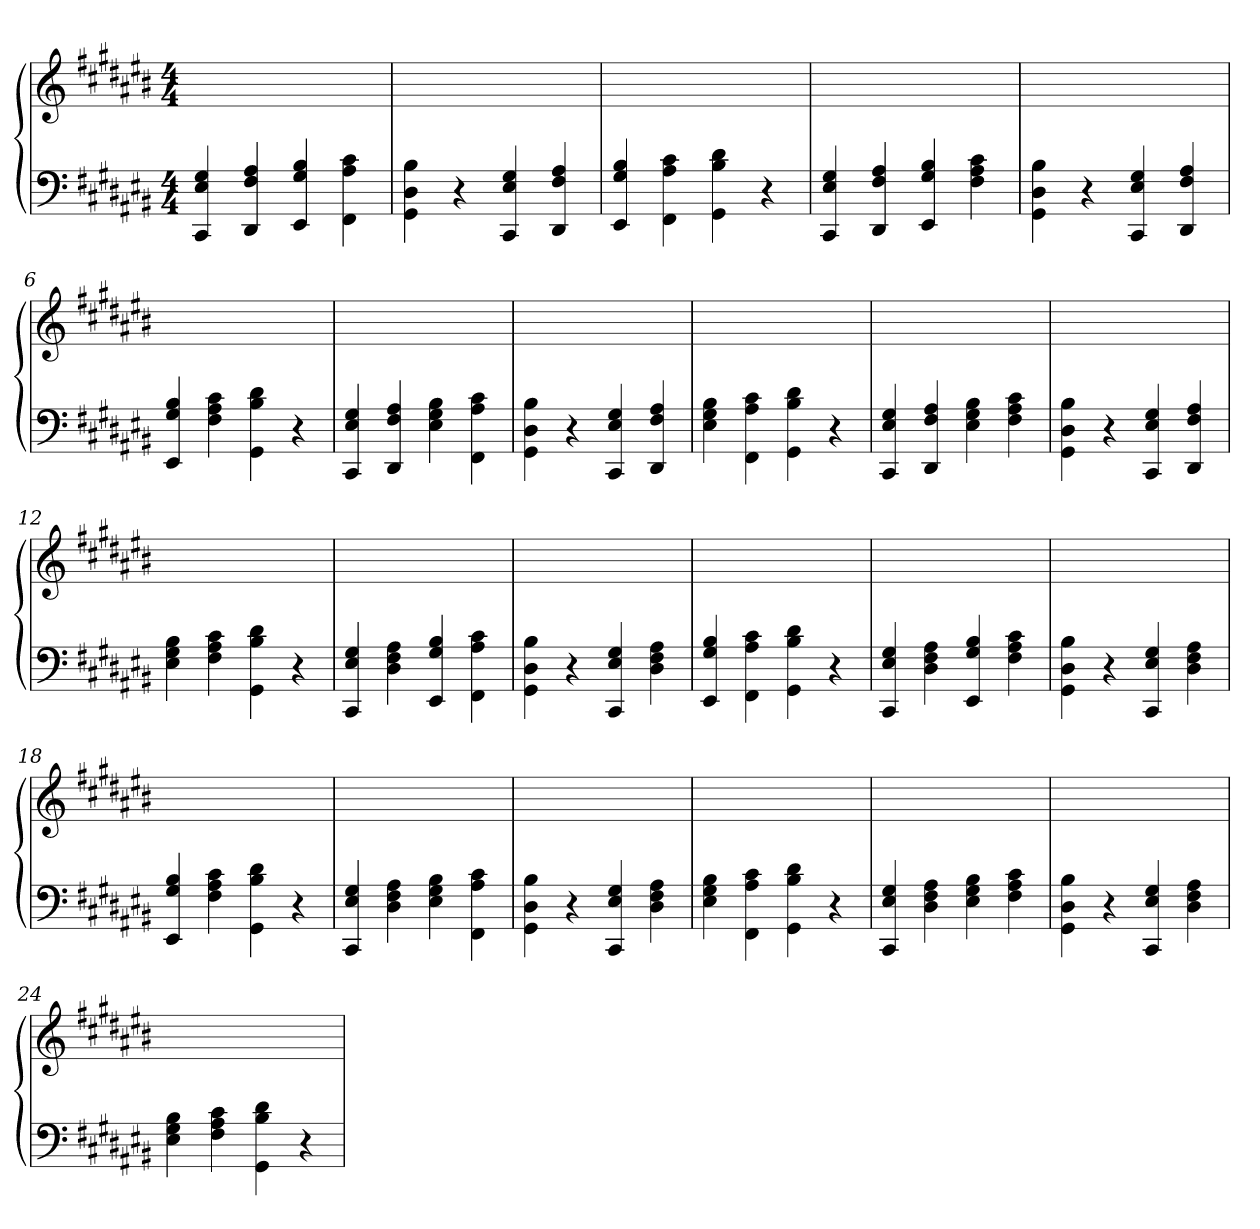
**kern	**kern
*part2	*part1
*staff2	*staff1
*clefF4	*clefG2
*k[f#c#g#d#a#e#b#]	*k[f#c#g#d#a#e#b#]
*C#:	*C#:
*M4/4	*M4/4
*MM60	*MM60
=1	=1
4CC# 4E# 4G#	1ryy
4DD# 4F# 4A#	.
4EE# 4G# 4B#	.
4FF# 4A# 4c#	.
=2	=2
4GG# 4D# 4B#	1ryy
4r	.
4CC# 4E# 4G#	.
4DD# 4F# 4A#	.
=3	=3
4EE# 4G# 4B#	1ryy
4FF# 4A# 4c#	.
4GG# 4B# 4d#	.
4r	.
=4	=4
4CC# 4E# 4G#	1ryy
4DD# 4F# 4A#	.
4EE# 4G# 4B#	.
4F# 4A# 4c#	.
=5	=5
4GG# 4D# 4B#	1ryy
4r	.
4CC# 4E# 4G#	.
4DD# 4F# 4A#	.
=6	=6
4EE# 4G# 4B#	1ryy
4F# 4A# 4c#	.
4GG# 4B# 4d#	.
4r	.
=7	=7
4CC# 4E# 4G#	1ryy
4DD# 4F# 4A#	.
4E# 4G# 4B#	.
4FF# 4A# 4c#	.
=8	=8
4GG# 4D# 4B#	1ryy
4r	.
4CC# 4E# 4G#	.
4DD# 4F# 4A#	.
=9	=9
4E# 4G# 4B#	1ryy
4FF# 4A# 4c#	.
4GG# 4B# 4d#	.
4r	.
=10	=10
4CC# 4E# 4G#	1ryy
4DD# 4F# 4A#	.
4E# 4G# 4B#	.
4F# 4A# 4c#	.
=11	=11
4GG# 4D# 4B#	1ryy
4r	.
4CC# 4E# 4G#	.
4DD# 4F# 4A#	.
=12	=12
4E# 4G# 4B#	1ryy
4F# 4A# 4c#	.
4GG# 4B# 4d#	.
4r	.
=13	=13
4CC# 4E# 4G#	1ryy
4D# 4F# 4A#	.
4EE# 4G# 4B#	.
4FF# 4A# 4c#	.
=14	=14
4GG# 4D# 4B#	1ryy
4r	.
4CC# 4E# 4G#	.
4D# 4F# 4A#	.
=15	=15
4EE# 4G# 4B#	1ryy
4FF# 4A# 4c#	.
4GG# 4B# 4d#	.
4r	.
=16	=16
4CC# 4E# 4G#	1ryy
4D# 4F# 4A#	.
4EE# 4G# 4B#	.
4F# 4A# 4c#	.
=17	=17
4GG# 4D# 4B#	1ryy
4r	.
4CC# 4E# 4G#	.
4D# 4F# 4A#	.
=18	=18
4EE# 4G# 4B#	1ryy
4F# 4A# 4c#	.
4GG# 4B# 4d#	.
4r	.
=19	=19
4CC# 4E# 4G#	1ryy
4D# 4F# 4A#	.
4E# 4G# 4B#	.
4FF# 4A# 4c#	.
=20	=20
4GG# 4D# 4B#	1ryy
4r	.
4CC# 4E# 4G#	.
4D# 4F# 4A#	.
=21	=21
4E# 4G# 4B#	1ryy
4FF# 4A# 4c#	.
4GG# 4B# 4d#	.
4r	.
=22	=22
4CC# 4E# 4G#	1ryy
4D# 4F# 4A#	.
4E# 4G# 4B#	.
4F# 4A# 4c#	.
=23	=23
4GG# 4D# 4B#	1ryy
4r	.
4CC# 4E# 4G#	.
4D# 4F# 4A#	.
=24	=24
4E# 4G# 4B#	1ryy
4F# 4A# 4c#	.
4GG# 4B# 4d#	.
4r	.
=	=
*-	*-
